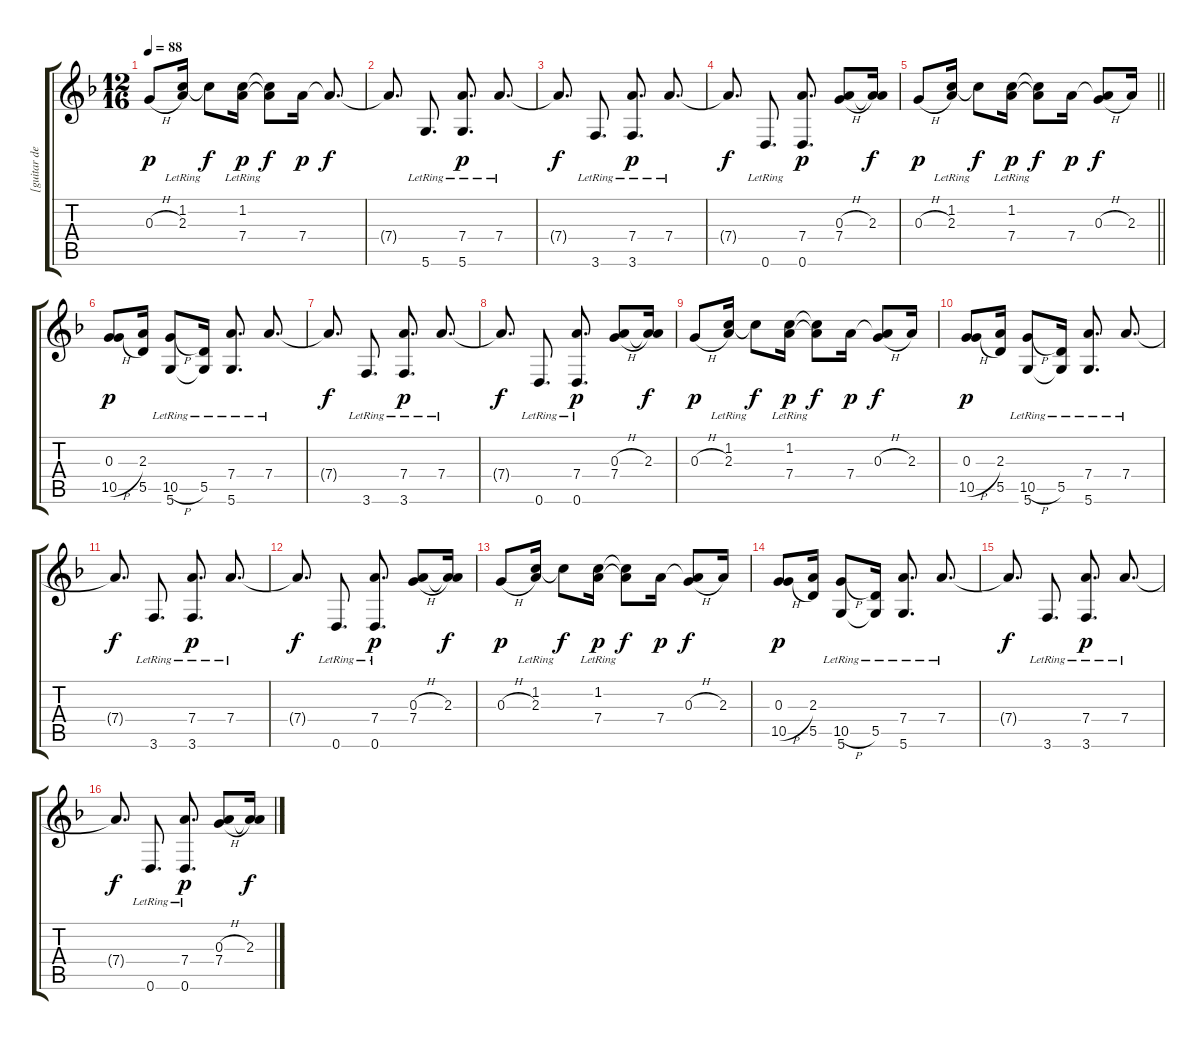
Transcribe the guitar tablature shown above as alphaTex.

\track ("[guitar delay and whammy effect]" "[guitar de") {instrument electricguitarclean}
\staff {score tabs}
\tuning (E4 B3 G3 D3 A2 D2) {hide}
\ts (12 16)
\tempo 88
\clef g2
\ks dminor
0.3{h}.8{dy p} (1.2 2.3{lr}).16 1.2{t}.8{dy f} (1.2{lr} 7.4).16{dy p} (1.2{t} 7.4{t}).8{dy f} 7.4.16{dy p} 7.4{t}.8{d dy f} |
7.4{t}.8{d} 5.6{lr}.8{d} (7.4 5.6{lr}).8{d dy p} 7.4{lr}.8{d} |
7.4{t}.8{d dy f} 3.6{lr}.8{d} (7.4{lr} 3.6{lr}).8{d dy p} 7.4{lr}.8{d} |
7.4{t}.8{d dy f} 0.6{lr}.8{d} (7.4 0.6).8{d dy p} (0.3{h} 7.4).8 (2.3 7.4{t}).16{dy f} |
\barLineRight lightlight
0.3{h}.8{dy p} (1.2 2.3{lr}).16 1.2{t}.8{dy f} (1.2{lr} 7.4).16{dy p} (1.2{t} 7.4{t}).8{dy f} 7.4.16{dy p} (0.3{h} 7.4{t}).8{dy f} 2.3.16 |
(0.3{h} 10.5{h}).8{dy p} (2.3 5.5).16 (10.5{h} 5.6{lr}).8 (5.5{lr} 5.6{t}).16 (7.4 5.6{lr}).8{d} 7.4{lr}.8{d} |
7.4{t}.8{d dy f} 3.6{lr}.8{d} (7.4{lr} 3.6{lr}).8{d dy p} 7.4{lr}.8{d} |
7.4{t}.8{d dy f} 0.6{lr}.8{d} (7.4 0.6{lr}).8{d dy p} (0.3{h} 7.4).8 (2.3 7.4{t}).16{dy f} |
0.3{h}.8{dy p} (1.2 2.3{lr}).16 1.2{t}.8{dy f} (1.2{lr} 7.4).16{dy p} (1.2{t} 7.4{t}).8{dy f} 7.4.16{dy p} (0.3{h} 7.4{t}).8{dy f} 2.3.16 |
(0.3{h} 10.5{h}).8{dy p} (2.3 5.5).16 (10.5{h} 5.6{lr}).8 (5.5{lr} 5.6{t}).16 (7.4 5.6{lr}).8{d} 7.4{lr}.8{d} |
7.4{t}.8{d dy f} 3.6{lr}.8{d} (7.4{lr} 3.6{lr}).8{d dy p} 7.4{lr}.8{d} |
7.4{t}.8{d dy f} 0.6{lr}.8{d} (7.4 0.6{lr}).8{d dy p} (0.3{h} 7.4).8 (2.3 7.4{t}).16{dy f} |
0.3{h}.8{dy p} (1.2 2.3{lr}).16 1.2{t}.8{dy f} (1.2{lr} 7.4).16{dy p} (1.2{t} 7.4{t}).8{dy f} 7.4.16{dy p} (0.3{h} 7.4{t}).8{dy f} 2.3.16 |
(0.3{h} 10.5{h}).8{dy p} (2.3 5.5).16 (10.5{h} 5.6{lr}).8 (5.5{lr} 5.6{t}).16 (7.4 5.6{lr}).8{d} 7.4{lr}.8{d} |
7.4{t}.8{d dy f} 3.6{lr}.8{d} (7.4{lr} 3.6{lr}).8{d dy p} 7.4{lr}.8{d} |
7.4{t}.8{d dy f} 0.6{lr}.8{d} (7.4 0.6{lr}).8{d dy p} (0.3{h} 7.4).8 (2.3 7.4{t}).16{dy f}
